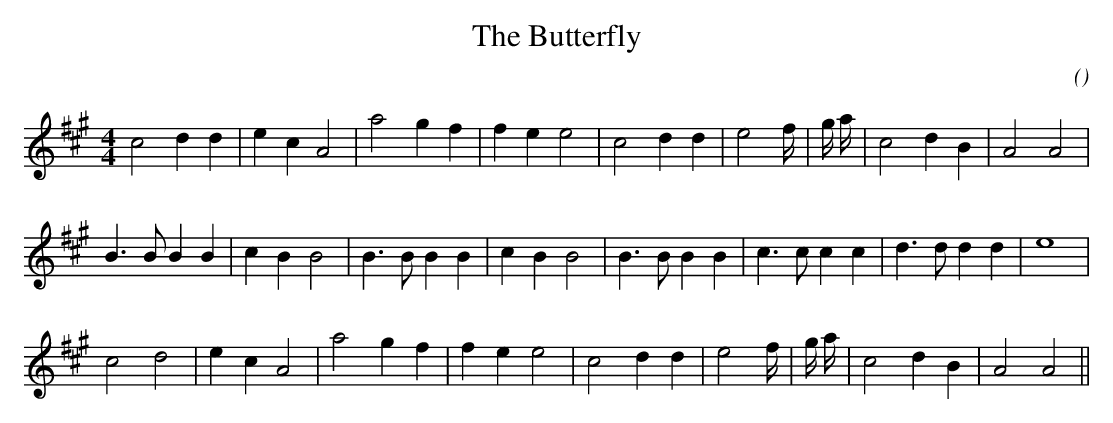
X:1
T: The Butterfly
C:
O:
M:4/4
K:A
K:A
M:4/4
L:1/16
c8 d4 d4 |e4 c4 A8 |a8 g4 f4 |f4 e4 e8 |c8 d4 d4 |e8 f8/3 |g8/3 a8/3 |c8 d4 B4 |A8 A8 |
B6 B2 B4 B4 |c4 B4 B8 |B6 B2 B4 B4 |c4 B4 B8 |B6 B2 B4 B4 |c6 c2 c4 c4 |d6 d2 d4 d4 |e16 |
c8 d8 |e4 c4 A8 |a8 g4 f4 |f4 e4 e8 |c8 d4 d4 |e8 f8/3 |g8/3 a8/3 |c8 d4 B4 |A8 A8 ||
